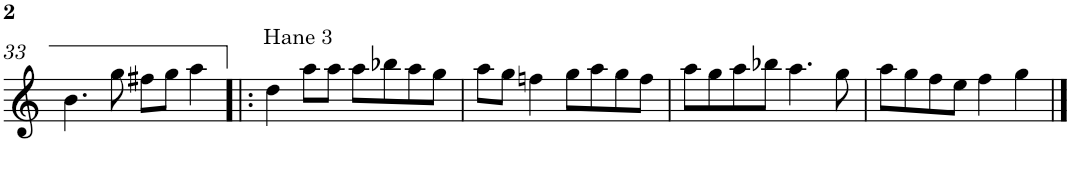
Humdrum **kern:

**kern
*part1
*staff1
*I"Piano
*I'Pno.
!!LO:PB:g=z
*clefG2
*k[]
*M4/4
*met(c)
=33
4.b\
8gg\
8ff#X\L
8gg\J
4aa\
=34!|:
!LO:TX:a:t=Hane 3
4dd\
8aa\L
8aa\J
8aa\L
8bb-X\
8aa\
8gg\J
=35
8aa\L
8gg\J
4ffn\
8gg\L
8aa\
8gg\
8ff\J
=36
8aa\L
8gg\
8aa\
8bb-X\J
4.aa\
8gg\
=37
8aa\L
8gg\
8ff\
8ee\J
4ff\
4gg\
==
*-
